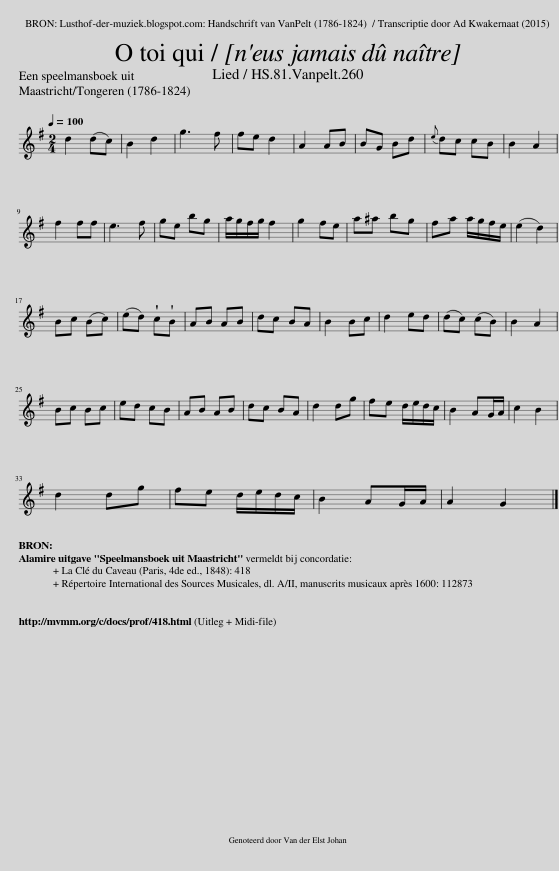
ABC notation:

X:1
L:1/8
Q:1/4=100
M:2/4
I:linebreak $
K:G
V:1 treble
V:1
 d2 (dc) | B2 d2 | g3 f | fe d2 | A2 AB | %5
 BG Bd |{e} dc cB | B2 A2 |$ f2 ff | e3 f | %10
 ge bg | a/g/f/g/ f2 | g2 fe | a^a bg | fa a/g/f/e/ | %15
 (e2 d2) |$ Bc (Bc) | (ed) !wedge!c!wedge!B | AB AB | dc BA | %20
 B2 Bc | d2 ed | (dc) (cB) | B2 A2 |$ Bc Bc | %25
 ed cB | AB AB | dc BA | d2 dg | fe d/e/d/c/ | %30
 B2 AG/A/ | c2 B2 |$ d2 dg | fe d/e/d/c/ | B2 AG/A/ | %35
 A2 G2 |] %36
